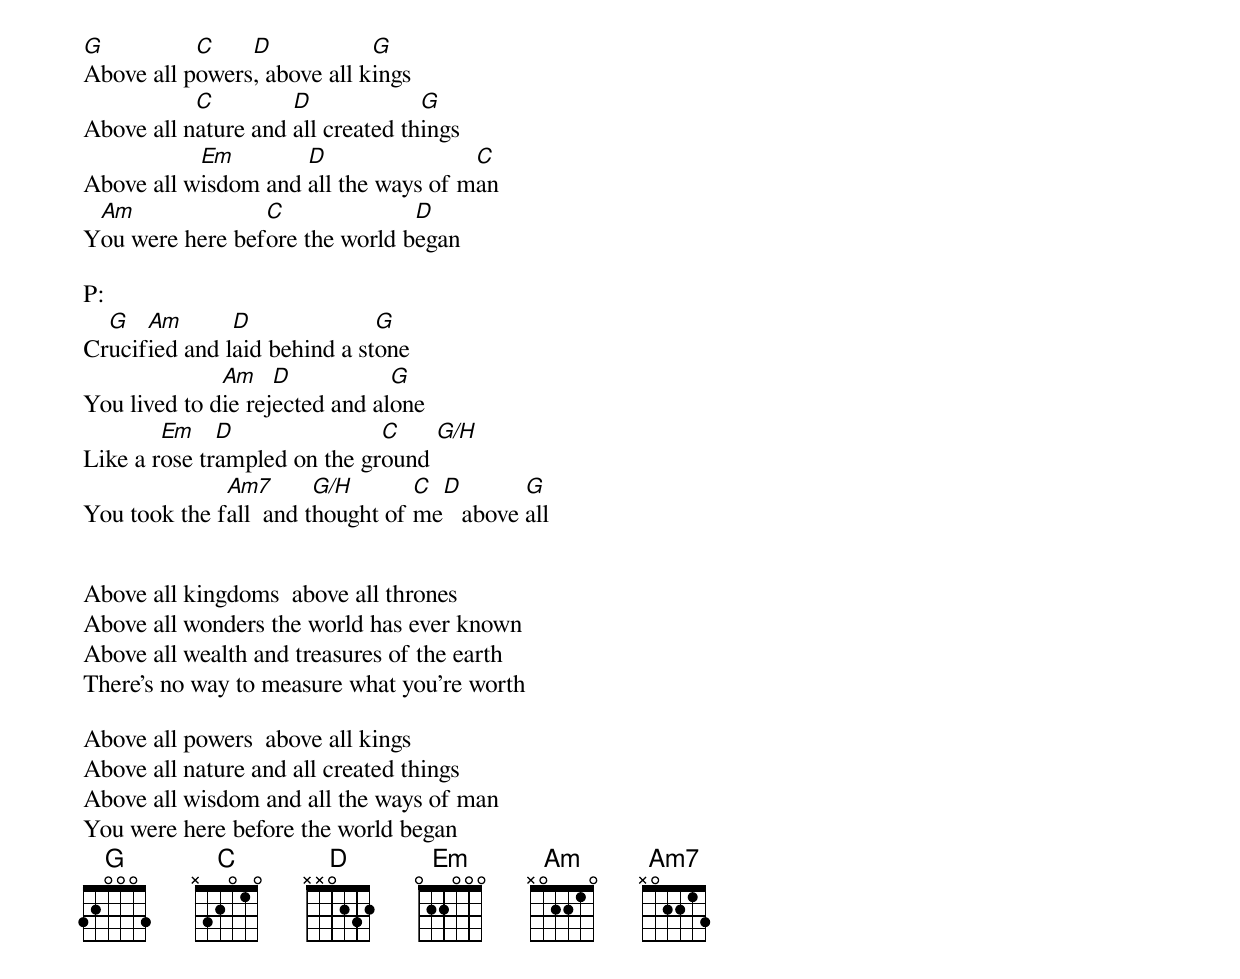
[G]Above all p[C]owers[D], above all k[G]ings
Above all n[C]ature and [D]all created th[G]ings
Above all w[Em]isdom and [D]all the ways of m[C]an
Y[Am]ou were here bef[C]ore the world b[D]egan

P:
Cr[G]ucif[Am]ied and l[D]aid behind a st[G]one
You lived to d[Am]ie rej[D]ected and al[G]one
Like a r[Em]ose tr[D]ampled on the gr[C]ound [G/H]
You took the f[Am7]all  and t[G/H]hought of [C]me[D]   above [G]all


Above all kingdoms  above all thrones
Above all wonders the world has ever known
Above all wealth and treasures of the earth
There's no way to measure what you're worth

Above all powers  above all kings
Above all nature and all created things
Above all wisdom and all the ways of man
You were here before the world began
